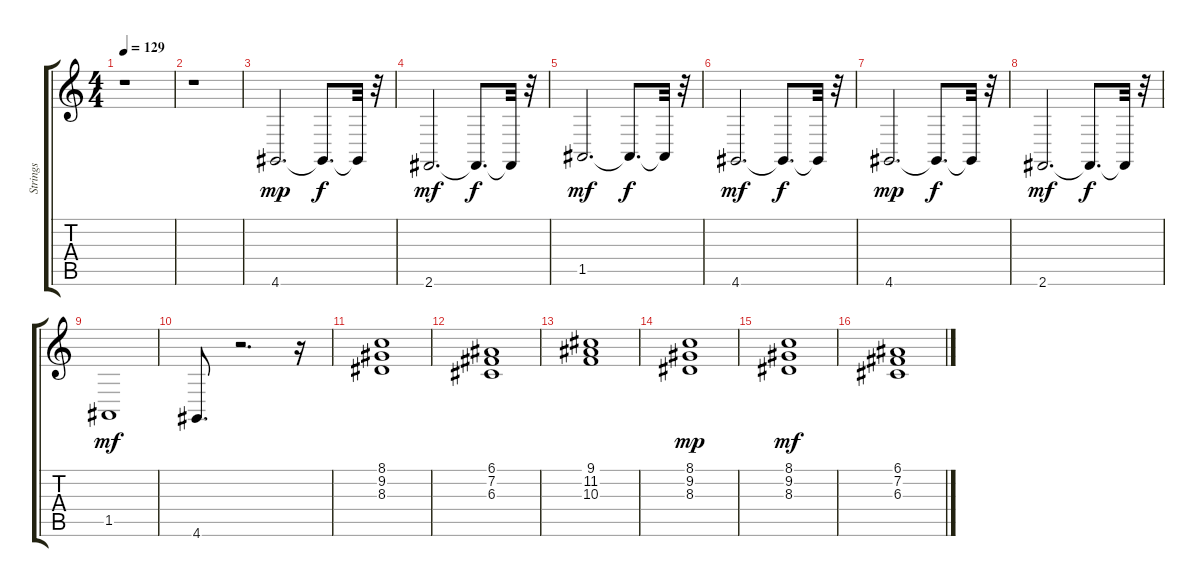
\track ("Strings   " "Strings   ") {instrument synthstrings2}
\staff {score tabs}
\tuning (E4 B3 G3 D3 A2 E2) {hide}
\ts (4 4)
\tempo 129
\clef g2
\ks c
r.1{dy mp} |
r.1 |
4.6.2{d} 4.6{t}.8{d dy f} 4.6{t}.32 r.32 |
2.6.2{d dy mf} 2.6{t}.8{d dy f} 2.6{t}.32 r.32 |
1.5.2{d dy mf} 1.5{t}.8{d dy f} 1.5{t}.32 r.32 |
4.6.2{d dy mf} 4.6{t}.8{d dy f} 4.6{t}.32 r.32 |
4.6.2{d dy mp} 4.6{t}.8{d dy f} 4.6{t}.32 r.32 |
2.6.2{d dy mf} 2.6{t}.8{d dy f} 2.6{t}.32 r.32 |
1.5.1{dy mf} |
4.6.8{d} r.2{d} r.16 |
(8.1 9.2 8.3).1 |
(6.1 7.2 6.3).1 |
(9.1 11.2 10.3).1 |
(8.1 9.2 8.3).1{dy mp} |
(8.1 9.2 8.3).1{dy mf} |
(6.1 7.2 6.3).1
